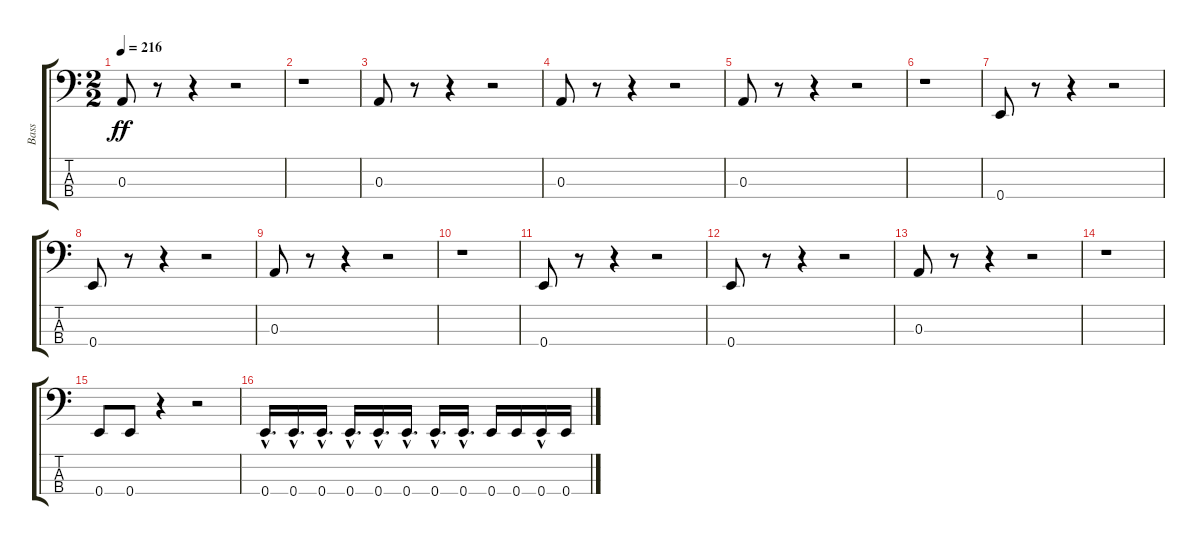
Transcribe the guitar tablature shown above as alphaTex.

\track ("Bass" "Bass") {instrument electricbassfinger}
\staff {score tabs}
\tuning (G2 D2 A1 E1) {hide}
\ts (2 2)
\tempo 216
\clef f4
\ks c
0.3.8{dy ff} r.8 r.4 r.2 |
r.1 |
0.3.8 r.8 r.4 r.2 |
0.3.8 r.8 r.4 r.2 |
0.3.8 r.8 r.4 r.2 |
r.1 |
0.4.8 r.8 r.4 r.2 |
0.4.8 r.8 r.4 r.2 |
0.3.8 r.8 r.4 r.2 |
r.1 |
0.4.8 r.8 r.4 r.2 |
0.4.8 r.8 r.4 r.2 |
0.3.8 r.8 r.4 r.2 |
r.1 |
0.4.8 0.4.8 r.4 r.2 |
0.4{hac}.16{d} 0.4{hac}.16{d} 0.4{hac}.16{d} 0.4{hac}.16{d} 0.4{hac}.16{d} 0.4{hac}.16{d} 0.4{hac}.16{d} 0.4{hac}.16{d} 0.4.16 0.4.16 0.4{hac}.16 0.4.16
